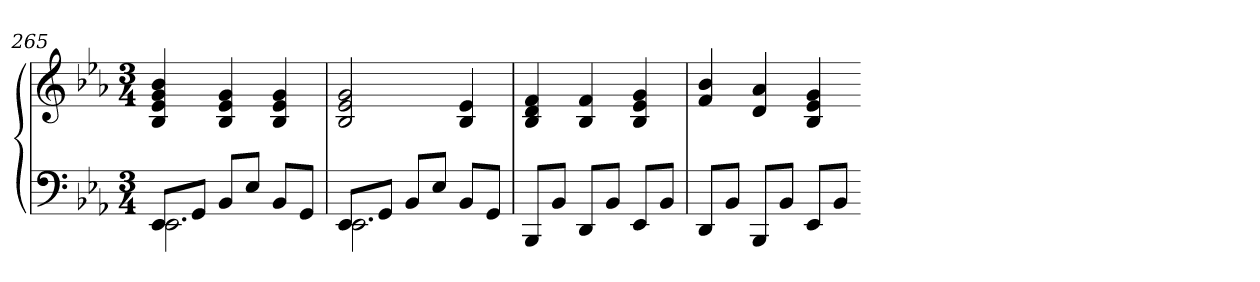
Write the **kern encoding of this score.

**kern	**kern
*part1	*part1
*staff2	*staff1
*clefF4	*clefG2
*k[b-e-a-]	*k[b-e-a-]
*E-:	*E-:
*M3/4	*M3/4
=265	=265
*^	*
8EE-L	2.EE-	4B- 4e- 4g 4b-
8GGJ	.	.
8BB-L	.	4B- 4e- 4g
8E-J	.	.
8BB-L	.	4B- 4e- 4g
8GGJ	.	.
=266	=266	=266
8EE-L	2.EE-	2B- 2e- 2g
8GGJ	.	.
8BB-L	.	.
8E-J	.	.
8BB-L	.	4B- 4e-
8GGJ	.	.
*v	*v	*
=267	=267
8BBB-L	4B- 4d 4f
8BB-J	.
8DDL	4B- 4f
8BB-J	.
8EE-L	4B- 4e- 4g
8BB-J	.
=268	=268
8DDL	4f 4b-
8BB-J	.
8BBB-L	4d 4a-
8BB-J	.
8EE-L	4B- 4e- 4g
8BB-J	.
=-	=-
*-	*-
